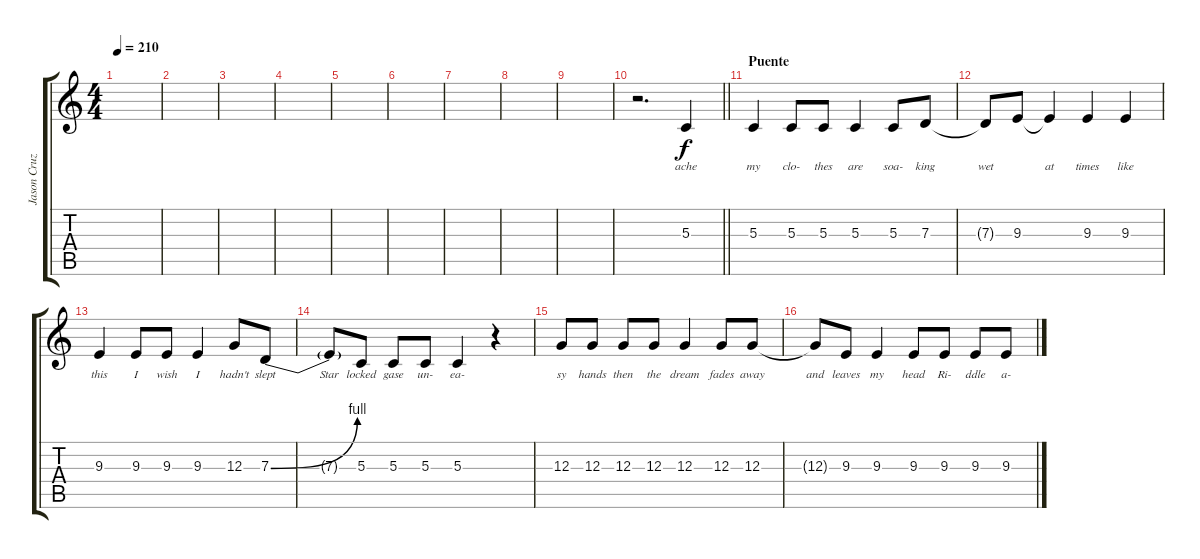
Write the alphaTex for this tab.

\track ("Jason Cruz" "Jason Cruz") {mute instrument lead6voice}
\staff {score tabs}
\tuning (E4 B3 G3 D3 A2 E2) {hide}
\ts (4 4)
\tempo 210
\clef g2
\ks c
|
|
|
|
|
|
|
|
|
\barLineRight lightlight
r.2{d} 5.3.4{lyrics (0 "ache") lyrics (1 "") lyrics (2 "") lyrics (3 "") lyrics (4 "")} |
\section ("" "Puente")
5.3.4{lyrics (0 "my") lyrics (1 "") lyrics (2 "") lyrics (3 "") lyrics (4 "")} 5.3.8{lyrics (0 "clo-") lyrics (1 "") lyrics (2 "") lyrics (3 "") lyrics (4 "")} 5.3.8{lyrics (0 "thes") lyrics (1 "") lyrics (2 "") lyrics (3 "") lyrics (4 "")} 5.3.4{lyrics (0 "are") lyrics (1 "") lyrics (2 "") lyrics (3 "") lyrics (4 "")} 5.3.8{lyrics (0 "soa-") lyrics (1 "") lyrics (2 "") lyrics (3 "") lyrics (4 "")} 7.3.8{lyrics (0 "king") lyrics (1 "") lyrics (2 "") lyrics (3 "") lyrics (4 "")} |
7.3{t}.8{lyrics (0 "wet") lyrics (1 "") lyrics (2 "") lyrics (3 "") lyrics (4 "")} 9.3.8{lyrics (0 "") lyrics (1 "") lyrics (2 "") lyrics (3 "") lyrics (4 "")} 9.3{t}.4{lyrics (0 "at") lyrics (1 "") lyrics (2 "") lyrics (3 "") lyrics (4 "")} 9.3.4{lyrics (0 "times") lyrics (1 "") lyrics (2 "") lyrics (3 "") lyrics (4 "")} 9.3.4{lyrics (0 "like") lyrics (1 "") lyrics (2 "") lyrics (3 "") lyrics (4 "")} |
9.3.4{lyrics (0 "this") lyrics (1 "") lyrics (2 "") lyrics (3 "") lyrics (4 "")} 9.3.8{lyrics (0 "I") lyrics (1 "") lyrics (2 "") lyrics (3 "") lyrics (4 "")} 9.3.8{lyrics (0 "wish") lyrics (1 "") lyrics (2 "") lyrics (3 "") lyrics (4 "")} 9.3.4{lyrics (0 "I") lyrics (1 "") lyrics (2 "") lyrics (3 "") lyrics (4 "")} 12.3.8{lyrics (0 "hadn't") lyrics (1 "") lyrics (2 "") lyrics (3 "") lyrics (4 "")} 7.3{be (bend 0 0 60 4)}.8{lyrics (0 "slept") lyrics (1 "") lyrics (2 "") lyrics (3 "") lyrics (4 "")} |
7.3{t}.8{lyrics (0 "Star") lyrics (1 "") lyrics (2 "") lyrics (3 "") lyrics (4 "")} 5.3.8{lyrics (0 "locked") lyrics (1 "") lyrics (2 "") lyrics (3 "") lyrics (4 "")} 5.3.8{lyrics (0 "gase") lyrics (1 "") lyrics (2 "") lyrics (3 "") lyrics (4 "")} 5.3.8{lyrics (0 "un-") lyrics (1 "") lyrics (2 "") lyrics (3 "") lyrics (4 "")} 5.3.4{lyrics (0 "ea-") lyrics (1 "") lyrics (2 "") lyrics (3 "") lyrics (4 "")} r.4 |
12.3.8{lyrics (0 "sy") lyrics (1 "") lyrics (2 "") lyrics (3 "") lyrics (4 "")} 12.3.8{lyrics (0 "hands") lyrics (1 "") lyrics (2 "") lyrics (3 "") lyrics (4 "")} 12.3.8{lyrics (0 "then") lyrics (1 "") lyrics (2 "") lyrics (3 "") lyrics (4 "")} 12.3.8{lyrics (0 "the") lyrics (1 "") lyrics (2 "") lyrics (3 "") lyrics (4 "")} 12.3.4{lyrics (0 "dream") lyrics (1 "") lyrics (2 "") lyrics (3 "") lyrics (4 "")} 12.3.8{lyrics (0 "fades") lyrics (1 "") lyrics (2 "") lyrics (3 "") lyrics (4 "")} 12.3.8{lyrics (0 "away") lyrics (1 "") lyrics (2 "") lyrics (3 "") lyrics (4 "")} |
12.3{t}.8{lyrics (0 "and") lyrics (1 "") lyrics (2 "") lyrics (3 "") lyrics (4 "")} 9.3.8{lyrics (0 "leaves") lyrics (1 "") lyrics (2 "") lyrics (3 "") lyrics (4 "")} 9.3.4{lyrics (0 "my") lyrics (1 "") lyrics (2 "") lyrics (3 "") lyrics (4 "")} 9.3.8{lyrics (0 "head") lyrics (1 "") lyrics (2 "") lyrics (3 "") lyrics (4 "")} 9.3.8{lyrics (0 "Ri-") lyrics (1 "") lyrics (2 "") lyrics (3 "") lyrics (4 "")} 9.3.8{lyrics (0 "ddle") lyrics (1 "") lyrics (2 "") lyrics (3 "") lyrics (4 "")} 9.3.8{lyrics (0 "a-") lyrics (1 "") lyrics (2 "") lyrics (3 "") lyrics (4 "")}
